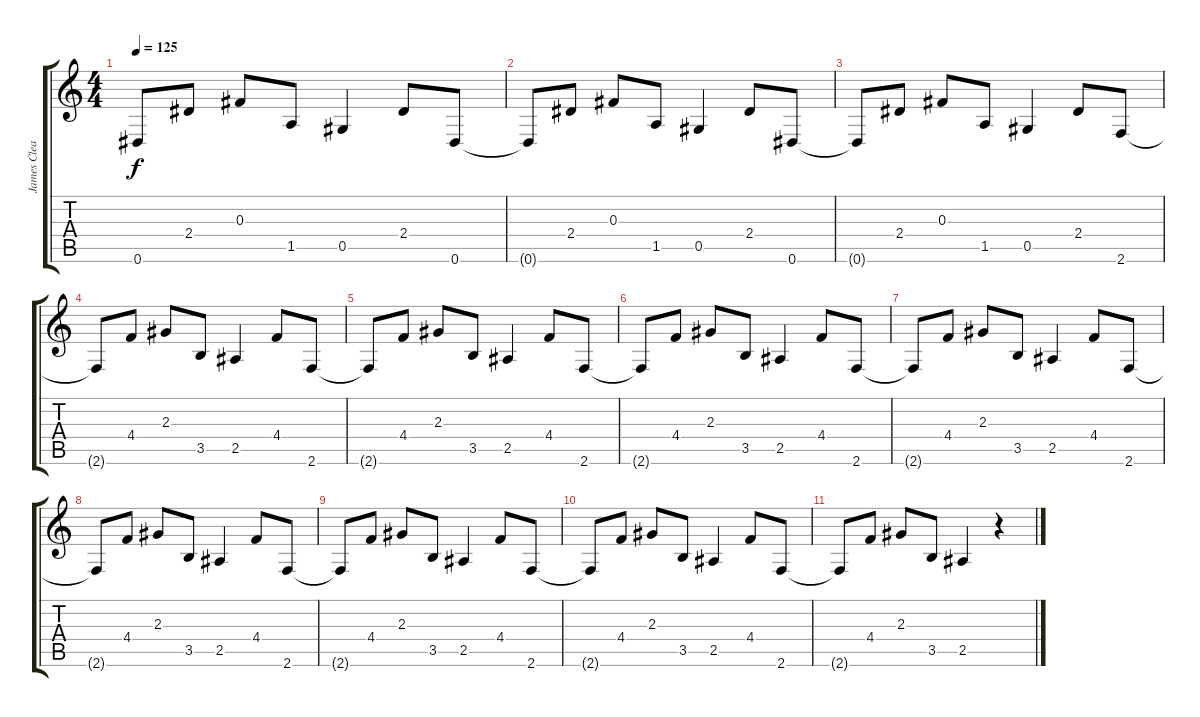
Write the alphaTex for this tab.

\track ("James Clean" "James Clea") {instrument electricguitarclean}
\staff {score tabs}
\tuning (Eb4 Bb3 Gb3 Db3 Ab2 Eb2) {hide}
\ts (4 4)
\tempo 125
\clef g2
\ks c
0.6{t}.8{dy f} 2.4.8 0.3.8 1.5.8 0.5.4 2.4.8 0.6.8 |
0.6{t}.8 2.4.8 0.3.8 1.5.8 0.5.4 2.4.8 0.6.8 |
0.6{t}.8 2.4.8 0.3.8 1.5.8 0.5.4 2.4.8 2.6.8 |
2.6{t}.8 4.4.8 2.3.8 3.5.8 2.5.4 4.4.8 2.6.8 |
2.6{t}.8 4.4.8 2.3.8 3.5.8 2.5.4 4.4.8 2.6.8 |
2.6{t}.8 4.4.8 2.3.8 3.5.8 2.5.4 4.4.8 2.6.8 |
2.6{t}.8 4.4.8 2.3.8 3.5.8 2.5.4 4.4.8 2.6.8 |
2.6{t}.8 4.4.8 2.3.8 3.5.8 2.5.4 4.4.8 2.6.8 |
2.6{t}.8 4.4.8 2.3.8 3.5.8 2.5.4 4.4.8 2.6.8 |
2.6{t}.8 4.4.8 2.3.8 3.5.8 2.5.4 4.4.8 2.6.8 |
2.6{t}.8 4.4.8 2.3.8 3.5.8 2.5.4 r.4
